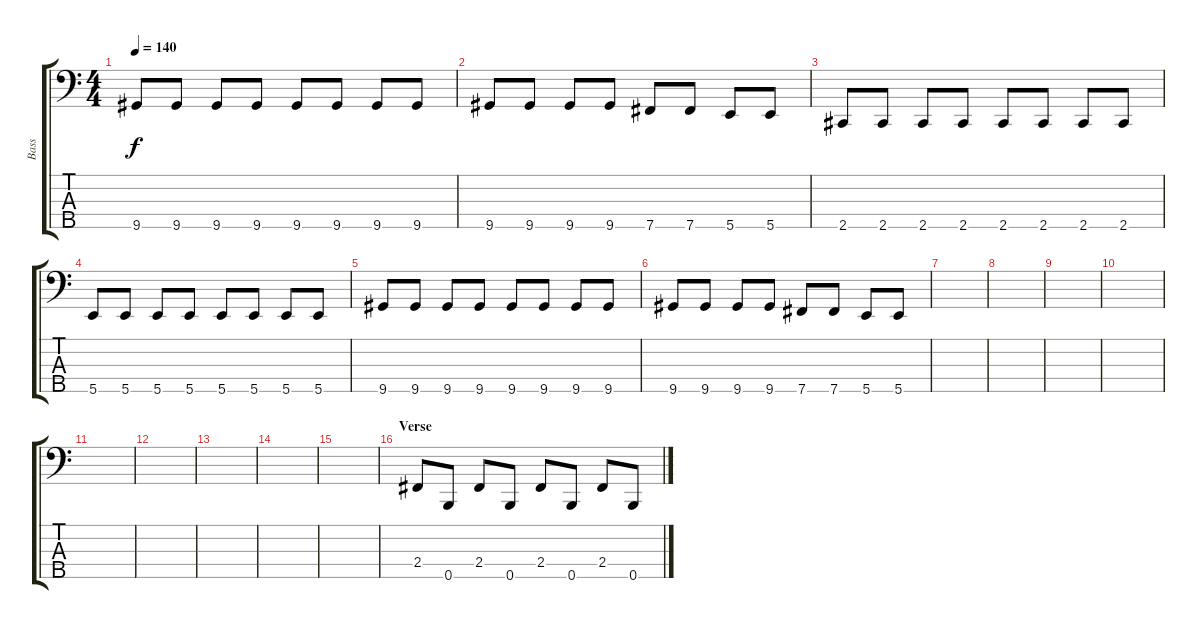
\track ("Bass" "Bass") {instrument electricbassfinger}
\staff {score tabs}
\tuning (G2 D2 A1 E1 B0) {hide}
\ts (4 4)
\tempo 140
\clef f4
\ks c
9.5.8{dy f} 9.5.8 9.5.8 9.5.8 9.5.8 9.5.8 9.5.8 9.5.8 |
9.5.8 9.5.8 9.5.8 9.5.8 7.5.8 7.5.8 5.5.8 5.5.8 |
2.5.8 2.5.8 2.5.8 2.5.8 2.5.8 2.5.8 2.5.8 2.5.8 |
5.5.8 5.5.8 5.5.8 5.5.8 5.5.8 5.5.8 5.5.8 5.5.8 |
9.5.8 9.5.8 9.5.8 9.5.8 9.5.8 9.5.8 9.5.8 9.5.8 |
9.5.8 9.5.8 9.5.8 9.5.8 7.5.8 7.5.8 5.5.8 5.5.8 |
|
|
|
|
|
|
|
|
|
\section ("" "Verse")
2.4.8 0.5.8 2.4.8 0.5.8 2.4.8 0.5.8 2.4.8 0.5.8
